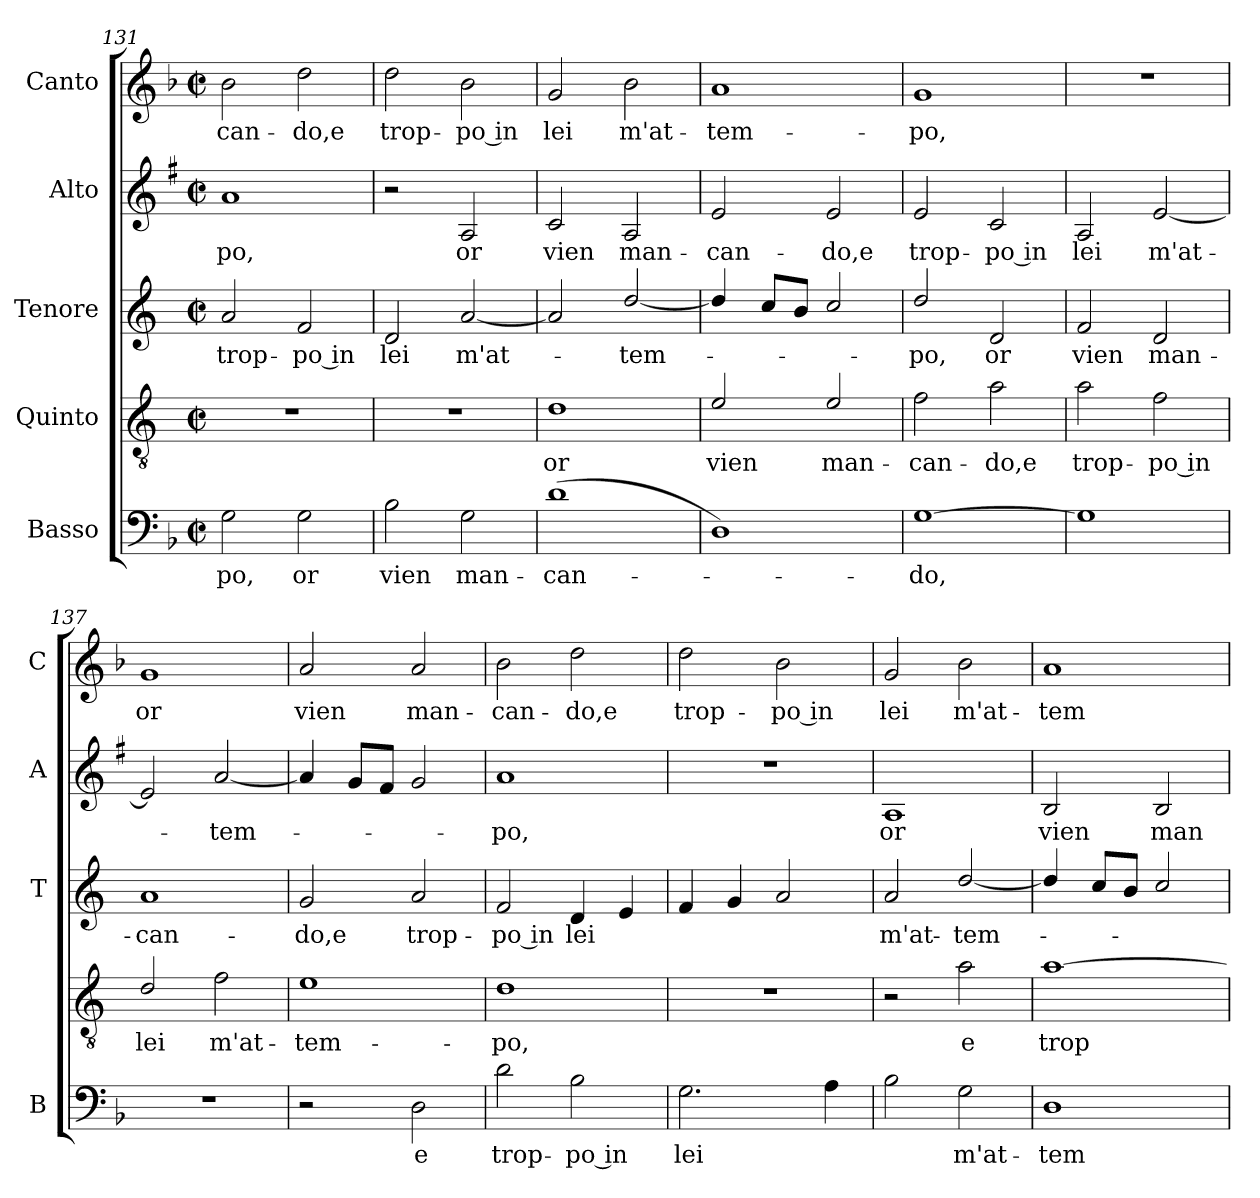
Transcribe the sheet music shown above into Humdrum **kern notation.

**kern	**text	**kern	**text	**kern	**text	**kern	**text	**kern	**text
*part5	*part5	*part4	*part4	*part3	*part3	*part2	*part2	*part1	*part1
*staff5	*staff5	*staff4	*staff4	*staff3	*staff3	*staff2	*staff2	*staff1	*staff1
*I"Basso	*	*I"Quinto	*	*I"Tenore	*	*I"Alto	*	*I"Canto	*
*I'B	*	*	*	*I'T	*	*I'A	*	*I'C	*
*clefF4	*	*clefGv2	*	*clefG2	*	*clefG2	*	*clefG2	*
*	*	*ITrd4c7	*	*ITrd4c7	*	*ITrd1c2	*	*	*
*k[b-]	*	*k[b-]	*	*k[b-]	*	*k[b-]	*	*k[b-]	*
*F:	*	*F:	*	*F:	*	*F:	*	*F:	*
*M2/2	*	*M2/2	*	*M2/2	*	*M2/2	*	*M2/2	*
*met(c|)	*	*met(c|)	*	*met(c|)	*	*met(c|)	*	*met(c|)	*
=131	=131	=131	=131	=131	=131	=131	=131	=131	=131
!	!LO:LY:b	!	!	!	!	!	!	!	!
!	!	!	!	!	!LO:LY:b	!	!	!	!
!	!	!	!	!	!	!	!LO:LY:b	!	!
!	!	!	!	!	!	!	!	!	!LO:LY:b
2G\	-po,	1r	.	2d/	trop-	1g	-po,	2b-\	-can-
!	!LO:LY:b	!	!	!	!	!	!	!	!
!	!	!	!	!	!LO:LY:b	!	!	!	!
!	!	!	!	!	!	!	!	!	!LO:LY:b
2G\	or	.	.	2B-/	-po in	.	.	2dd\	-do,e
=132	=132	=132	=132	=132	=132	=132	=132	=132	=132
!	!LO:LY:b	!	!	!	!	!	!	!	!
!	!	!	!	!	!LO:LY:b	!	!	!	!
!	!	!	!	!	!	!	!	!	!LO:LY:b
2B-\	vien	1r	.	2G/	lei	2r	.	2dd\	trop-
!	!LO:LY:b	!	!	!	!	!	!	!	!
!	!	!	!	!	!LO:LY:b	!	!	!	!
!	!	!	!	!	!	!	!LO:LY:b	!	!
!	!	!	!	!	!	!	!	!	!LO:LY:b
2G\	man-	.	.	[2d/	m'at-	2G/	or	2b-\	-po in
=133	=133	=133	=133	=133	=133	=133	=133	=133	=133
!	!LO:LY:b	!	!	!	!	!	!	!	!
!	!	!	!LO:LY:b	!	!	!	!	!	!
!	!	!	!	!	!	!	!LO:LY:b	!	!
!	!	!	!	!	!	!	!	!	!LO:LY:b
(>1d	-can-	1G	or	2d/]	.	2B-/	vien	2g/	lei
!	!	!	!	!	!LO:LY:b	!	!	!	!
!	!	!	!	!	!	!	!LO:LY:b	!	!
!	!	!	!	!	!	!	!	!	!LO:LY:b
.	.	.	.	[2g/	-tem-	2G/	man-	2b-\	m'at-
=134	=134	=134	=134	=134	=134	=134	=134	=134	=134
!	!	!	!LO:LY:b	!	!	!	!	!	!
!	!	!	!	!	!	!	!LO:LY:b	!	!
!	!	!	!	!	!	!	!	!	!LO:LY:b
1D)	.	2A/	vien	4g/]	.	2d/	-can-	1a	-tem-
.	.	.	.	8f/L	.	.	.	.	.
.	.	.	.	8e/J	.	.	.	.	.
!	!	!	!LO:LY:b	!	!	!	!	!	!
!	!	!	!	!	!	!	!LO:LY:b	!	!
.	.	2A/	man-	2f/	.	2d/	-do,e	.	.
!!LO:PB:g=z
=135	=135	=135	=135	=135	=135	=135	=135	=135	=135
!	!LO:LY:b	!	!	!	!	!	!	!	!
!	!	!	!LO:LY:b	!	!	!	!	!	!
!	!	!	!	!	!LO:LY:b	!	!	!	!
!	!	!	!	!	!	!	!LO:LY:b	!	!
!	!	!	!	!	!	!	!	!	!LO:LY:b
[1G	-do,	2B-\	-can-	2g/	-po,	2d/	trop-	1g	-po,
!	!	!	!LO:LY:b	!	!	!	!	!	!
!	!	!	!	!	!LO:LY:b	!	!	!	!
!	!	!	!	!	!	!	!LO:LY:b	!	!
.	.	2d\	-do,e	2G/	or	2B-/	-po in	.	.
=136	=136	=136	=136	=136	=136	=136	=136	=136	=136
!	!	!	!LO:LY:b	!	!	!	!	!	!
!	!	!	!	!	!LO:LY:b	!	!	!	!
!	!	!	!	!	!	!	!LO:LY:b	!	!
1G]	.	2d\	trop-	2B-/	vien	2G/	lei	1r	.
!	!	!	!LO:LY:b	!	!	!	!	!	!
!	!	!	!	!	!LO:LY:b	!	!	!	!
!	!	!	!	!	!	!	!LO:LY:b	!	!
.	.	2B-\	-po in	2G/	man-	[2d/	m'at-	.	.
=137	=137	=137	=137	=137	=137	=137	=137	=137	=137
!	!	!	!LO:LY:b	!	!	!	!	!	!
!	!	!	!	!	!LO:LY:b	!	!	!	!
!	!	!	!	!	!	!	!	!	!LO:LY:b
1r	.	2G/	lei	1d	-can-	2d/]	.	1g	or
!	!	!	!LO:LY:b	!	!	!	!	!	!
!	!	!	!	!	!	!	!LO:LY:b	!	!
.	.	2B-\	m'at-	.	.	[2g/	-tem-	.	.
=138	=138	=138	=138	=138	=138	=138	=138	=138	=138
!	!	!	!LO:LY:b	!	!	!	!	!	!
!	!	!	!	!	!LO:LY:b	!	!	!	!
!	!	!	!	!	!	!	!	!	!LO:LY:b
2r	.	1A	-tem-	2c/	-do,e	4g/]	.	2a/	vien
.	.	.	.	.	.	8f/L	.	.	.
.	.	.	.	.	.	8e/J	.	.	.
!	!LO:LY:b	!	!	!	!	!	!	!	!
!	!	!	!	!	!LO:LY:b	!	!	!	!
!	!	!	!	!	!	!	!	!	!LO:LY:b
2D\	e	.	.	2d/	trop-	2f/	.	2a/	man-
=139	=139	=139	=139	=139	=139	=139	=139	=139	=139
!	!LO:LY:b	!	!	!	!	!	!	!	!
!	!	!	!LO:LY:b	!	!	!	!	!	!
!	!	!	!	!	!LO:LY:b	!	!	!	!
!	!	!	!	!	!	!	!LO:LY:b	!	!
!	!	!	!	!	!	!	!	!	!LO:LY:b
2d\	trop-	1G	-po,	2B-/	-po in	1g	-po,	2b-\	-can-
!	!LO:LY:b	!	!	!	!	!	!	!	!
!	!	!	!	!	!LO:LY:b	!	!	!	!
!	!	!	!	!	!	!	!	!	!LO:LY:b
2B-\	-po in	.	.	4G/	lei	.	.	2dd\	-do,e
.	.	.	.	4A/	.	.	.	.	.
=140	=140	=140	=140	=140	=140	=140	=140	=140	=140
!	!LO:LY:b	!	!	!	!	!	!	!	!
!	!	!	!	!	!	!	!	!	!LO:LY:b
2.G\	lei	1r	.	4B-/	.	1r	.	2dd\	trop-
.	.	.	.	4c/	.	.	.	.	.
!	!	!	!	!	!	!	!	!	!LO:LY:b
.	.	.	.	2d/	.	.	.	2b-\	-po in
4A\	.	.	.	.	.	.	.	.	.
=141	=141	=141	=141	=141	=141	=141	=141	=141	=141
!	!	!	!	!	!LO:LY:b	!	!	!	!
!	!	!	!	!	!	!	!LO:LY:b	!	!
!	!	!	!	!	!	!	!	!	!LO:LY:b
2B-\	.	2r	.	2d/	m'at-	1G	or	2g/	lei
!	!LO:LY:b	!	!	!	!	!	!	!	!
!	!	!	!LO:LY:b	!	!	!	!	!	!
!	!	!	!	!	!LO:LY:b	!	!	!	!
!	!	!	!	!	!	!	!	!	!LO:LY:b
2G\	m'at-	2d\	e	[2g/	-tem-	.	.	2b-\	m'at-
=142	=142	=142	=142	=142	=142	=142	=142	=142	=142
!	!LO:LY:b	!	!	!	!	!	!	!	!
!	!	!	!LO:LY:b	!	!	!	!	!	!
!	!	!	!	!	!	!	!LO:LY:b	!	!
!	!	!	!	!	!	!	!	!	!LO:LY:b
1D	-tem-	[1d	trop-	4g/]	.	2A/	vien	1a	-tem-
.	.	.	.	8f/L	.	.	.	.	.
.	.	.	.	8e/J	.	.	.	.	.
!	!	!	!	!	!	!	!LO:LY:b	!	!
.	.	.	.	2f/	.	2A/	man-	.	.
=	=	=	=	=	=	=	=	=	=
*-	*-	*-	*-	*-	*-	*-	*-	*-	*-
